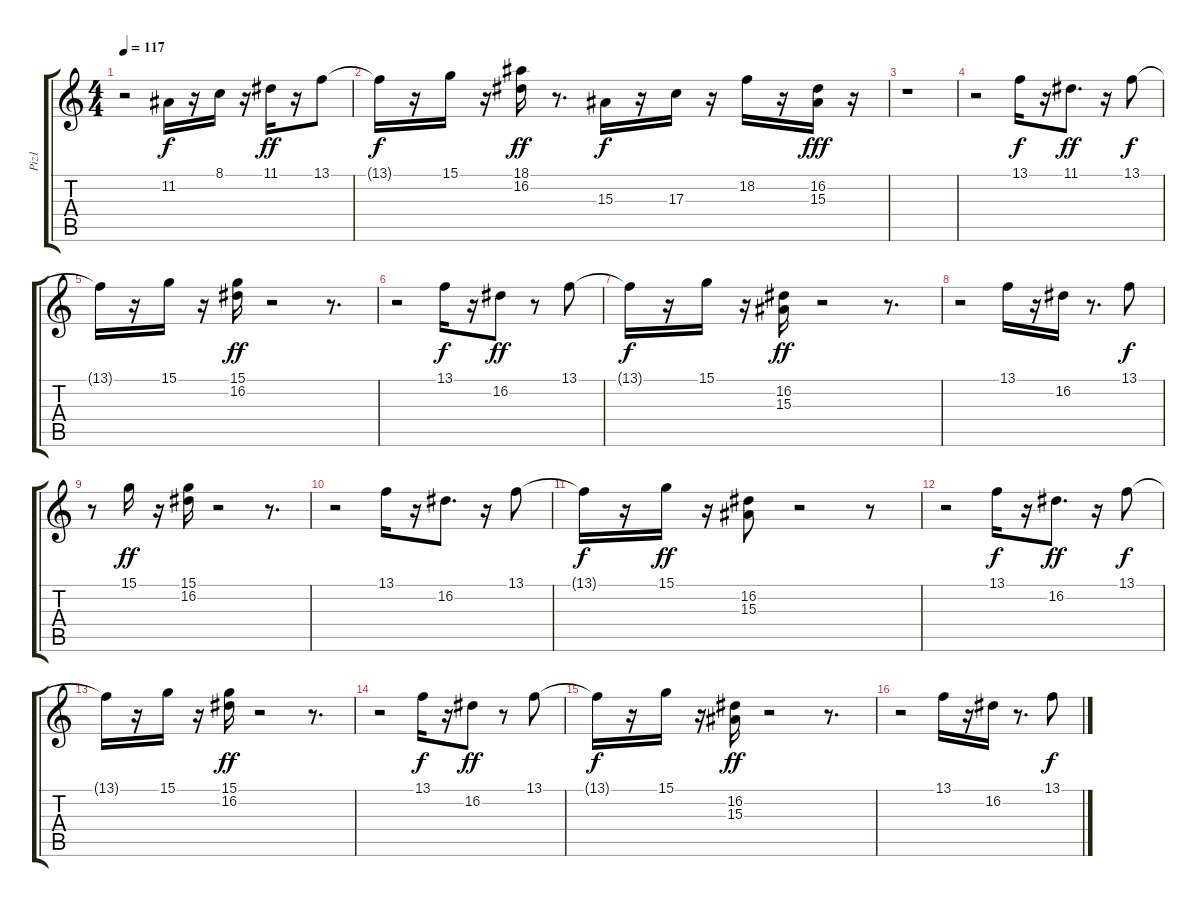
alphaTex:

\track ("Piz1" "Piz1") {instrument pizzicatostrings}
\staff {score tabs}
\tuning (E4 B3 G3 D3 A2 E2) {hide}
\ts (4 4)
\tempo 117
\clef g2
\ks c
r.2{dy ff} 11.2.16{dy f} r.16 8.1.16 r.16 11.1.16{dy ff} r.16 13.1.8 |
13.1{t}.16{dy f} r.16 15.1.16 r.16 (18.1 16.2).16{dy ff} r.8{d} 15.3.16{dy f} r.16 17.3.16 r.16 18.2.16 r.16 (16.2 15.3).16{dy fff} r.16 |
r.1 |
r.2 13.1.16{dy f} r.16 11.1.8{d dy ff} r.16 13.1.8{dy f} |
13.1{t}.16 r.16 15.1.16 r.16 (15.1 16.2).16{dy ff} r.2 r.8{d} |
r.2 13.1.16{dy f} r.16 16.2.8{dy ff} r.8 13.1.8 |
13.1{t}.16{dy f} r.16 15.1.16 r.16 (16.2 15.3).16{dy ff} r.2 r.8{d} |
r.2 13.1.16 r.16 16.2.16 r.8{d} 13.1.8{dy f} |
r.8 15.1.16{dy ff} r.16 (15.1 16.2).16 r.2 r.8{d} |
r.2 13.1.16 r.16 16.2.8{d} r.16 13.1.8 |
13.1{t}.16{dy f} r.16 15.1.16{dy ff} r.16 (16.2 15.3).8 r.2 r.8 |
r.2 13.1.16{dy f} r.16 16.2.8{d dy ff} r.16 13.1.8{dy f} |
13.1{t}.16 r.16 15.1.16 r.16 (15.1 16.2).16{dy ff} r.2 r.8{d} |
r.2 13.1.16{dy f} r.16 16.2.8{dy ff} r.8 13.1.8 |
13.1{t}.16{dy f} r.16 15.1.16 r.16 (16.2 15.3).16{dy ff} r.2 r.8{d} |
r.2 13.1.16 r.16 16.2.16 r.8{d} 13.1.8{dy f}
